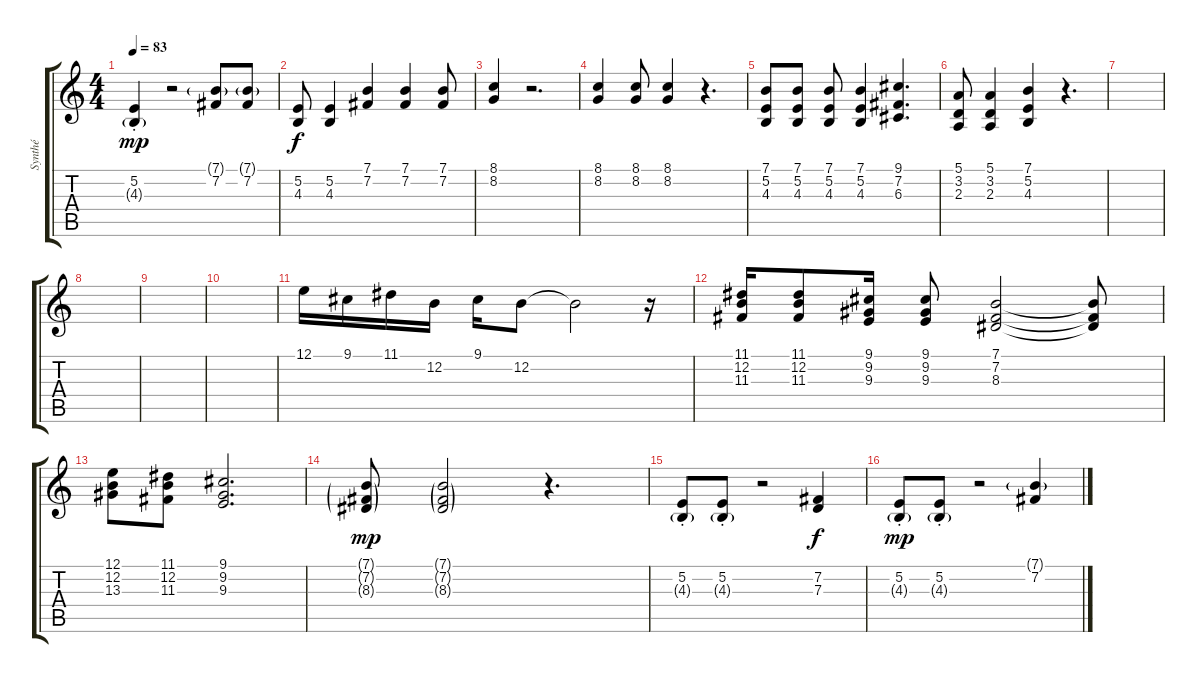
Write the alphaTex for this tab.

\track ("Synthé" "Synthé") {instrument honkytonkpiano}
\staff {score tabs}
\tuning (E4 B3 G3 D3 A2 B1) {hide}
\ts (4 4)
\tempo 83
\clef g2
\ks c
(5.2{st} 4.3{g st}).4{dy mp} r.2 (7.1{g} 7.2).8 (7.1{g} 7.2).8 |
(5.2 4.3).8{dy f} (5.2 4.3).4 (7.1 7.2).4 (7.1 7.2).4 (7.1 7.2).8 |
(8.1 8.2).4 r.2{d} |
(8.1 8.2).4 (8.1 8.2).8 (8.1 8.2).4 r.4{d} |
(7.1 5.2 4.3).8 (7.1 5.2 4.3).8 (7.1 5.2 4.3).8 (7.1 5.2 4.3).4 (9.1 7.2 6.3).4{d} |
(5.1 3.2 2.3).8 (5.1 3.2 2.3).4 (7.1 5.2 4.3).4 r.4{d} |
|
|
|
|
12.1.16{volume 6} 9.1.16 11.1.16 12.2.16 9.1.16 12.2.8 12.2{t}.2 r.16 |
(11.1 12.2 11.3).16 (11.1 12.2 11.3).8 (9.1 9.2 9.3).16 (9.1 9.2 9.3).8 (7.1 7.2 8.3).2 (7.1{t} 7.2{t} 8.3{t}).8 |
(12.1 12.2 13.3).8 (11.1 12.2 11.3).8 (9.1 9.2 9.3).2{d} |
(7.1{g} 7.2{g} 8.3{g}).8{dy mp} (7.1{g} 7.2{g} 8.3{g}).2 r.4{d} |
(5.2{st} 4.3{g st}).8 (5.2{st} 4.3{g st}).8 r.2 (7.2 7.3).4{dy f} |
(5.2{st} 4.3{g st}).8{dy mp} (5.2{st} 4.3{g st}).8 r.2 (7.1{g} 7.2).4
